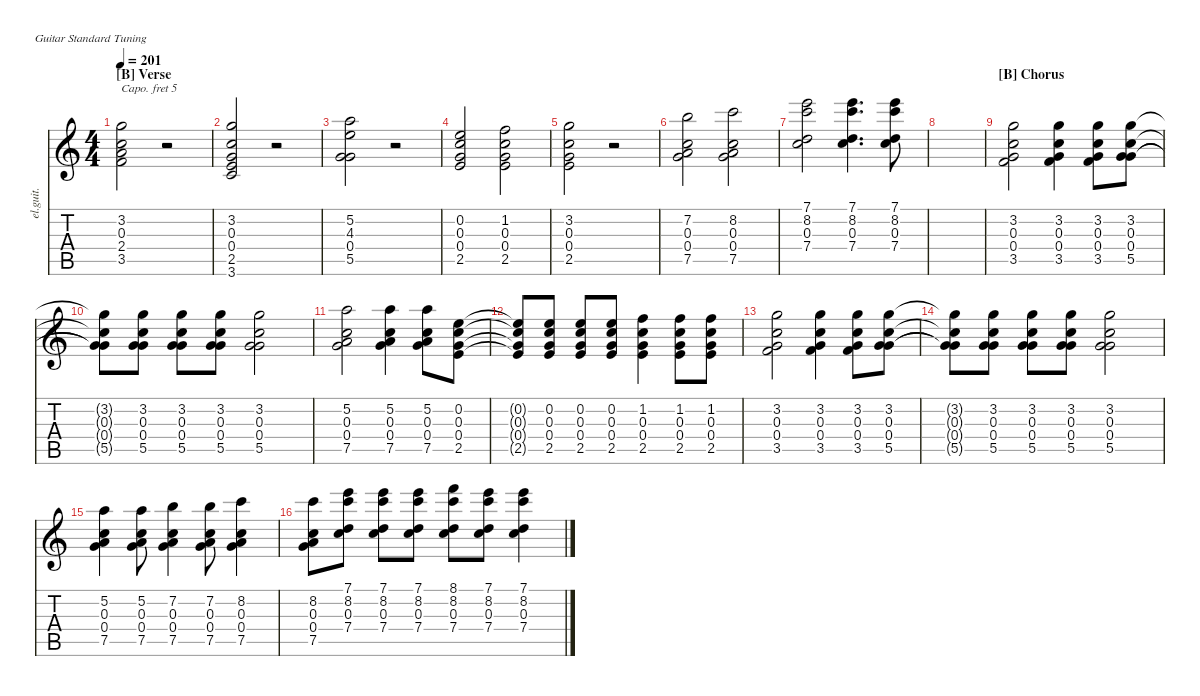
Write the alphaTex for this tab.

\defaultSystemsLayout 4
\hideDynamics
\bracketExtendMode nobrackets
\otherSystemsTrackNameOrientation horizontal
\track ("Clean Guitar" "el.guit.") {instrument electricguitarclean}
\staff {score tabs}
\capo 5
\tuning (E4 B3 G3 D3 A2 E2)
\ts (4 4)
\section ("B" "Verse")
\tempo 201
\clef g2
\ks aminor
(3.5 2.4 3.2 0.3).2{dy mf beam Down} r.2{beam Down} |
(3.6 2.5 0.4 0.3 3.2).2{beam Up} r.2{beam Up} |
(5.5 0.4 4.3 5.2).2{beam Down} r.2{beam Down} |
(2.5 0.4 0.3 0.2).2{beam Up} (1.2 0.3 0.4 2.5).2{beam Down} |
(2.5 0.4 0.3 3.2).2{beam Down} r.2{beam Down} |
(7.5 0.4 0.3 7.2).2{beam Down} (8.2 0.3 0.4 7.5).2{beam Down} |
(7.4 0.3 8.2 7.1).2{beam Down} (7.1 8.2 0.3 7.4).4{d beam Down} (7.1 8.2 0.3 7.4).8{beam Down} |
|
\section ("B" "Chorus")
(3.5 0.4 0.3 3.2).2{beam Down} (3.2 0.3 0.4 3.5).4{beam Down} (3.2 0.3 0.4 3.5).8{beam Down} (3.2 0.3 0.4 5.5).8{beam Down} |
(5.5{t} 0.4{t} 0.3{t} 3.2{t}).8{beam Down} (3.2 0.3 0.4 5.5).8{beam Down} (3.2 0.3 0.4 5.5).8{beam Down} (3.2 0.3 0.4 5.5).8{beam Down} (3.2 0.3 0.4 5.5).2{beam Down} |
(7.5 0.4 0.3 5.2).2{beam Down} (5.2 0.3 0.4 7.5).4{beam Down} (5.2 0.3 0.4 7.5).8{beam Down} (0.2 0.3 0.4 2.5).8{beam Down} |
(2.5{t} 0.4{t} 0.3{t} 0.2{t}).8{beam Up} (0.2 0.3 0.4 2.5).8{beam Up} (0.2 0.3 0.4 2.5).8{beam Up} (0.2 0.3 0.4 2.5).8{beam Up} (1.2 0.3 0.4 2.5).4{beam Down} (2.5 1.2 0.3 0.4).8{beam Down} (2.5 1.2 0.4 0.3).8{beam Down} |
(3.5 0.4 0.3 3.2).2{beam Down} (3.2 0.3 0.4 3.5).4{beam Down} (3.2 0.3 0.4 3.5).8{beam Down} (3.2 0.3 0.4 5.5).8{beam Down} |
(5.5{t} 0.4{t} 0.3{t} 3.2{t}).8{beam Down} (3.2 0.3 0.4 5.5).8{beam Down} (3.2 0.3 0.4 5.5).8{beam Down} (3.2 0.3 0.4 5.5).8{beam Down} (3.2 0.3 0.4 5.5).2{beam Down} |
(7.5 5.2 0.4 0.3).4{beam Down} (7.5 5.2 0.4 0.3).8{beam Down} (7.5 7.2 0.4 0.3).4{beam Down} (7.5 7.2 0.4 0.3).8{beam Down} (7.5 8.2 0.4 0.3).4{beam Down} |
(7.5 8.2 0.3 0.4).8{beam Down} (7.4 8.2 7.1 0.3).8{beam Down} (7.4 8.2 7.1 0.3).8{beam Down} (7.4 8.2 7.1 0.3).8{beam Down} (7.4 8.2 8.1 0.3).8{beam Down} (7.4 8.2 7.1 0.3).8{beam Down} (7.4 8.2 7.1 0.3).4{beam Down}
